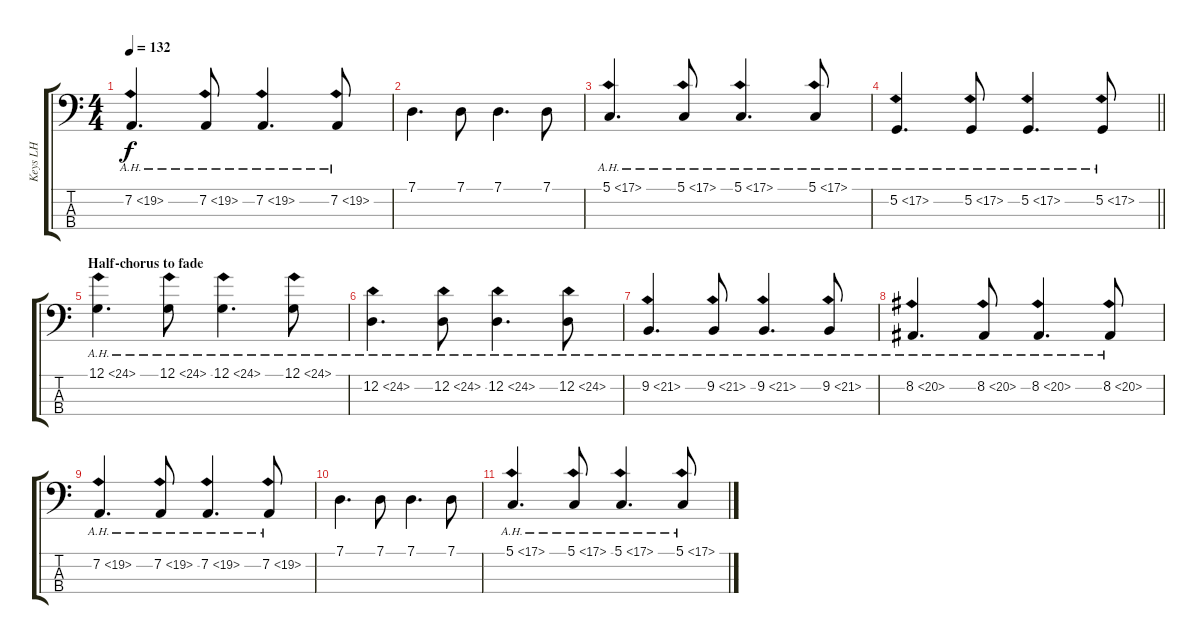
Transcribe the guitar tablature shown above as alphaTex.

\track ("Keys LH" "Keys LH") {instrument electricpiano1}
\staff {score tabs}
\tuning (G2 D2 A1 E1) {hide}
\ts (4 4)
\tempo 132
\clef f4
\ks c
7.2{ah 12}.4{d dy f} 7.2{ah 12}.8 7.2{ah 12}.4{d} 7.2{ah 12}.8 |
7.1.4{d} 7.1.8 7.1.4{d} 7.1.8 |
5.1{ah 12}.4{d} 5.1{ah 12}.8 5.1{ah 12}.4{d} 5.1{ah 12}.8 |
\barLineRight lightlight
5.2{ah 12}.4{d} 5.2{ah 12}.8 5.2{ah 12}.4{d} 5.2{ah 12}.8 |
\section ("" "Half-chorus to fade")
12.1{ah 12}.4{d volume 5} 12.1{ah 12}.8 12.1{ah 12}.4{d} 12.1{ah 12}.8 |
12.2{ah 12}.4{d} 12.2{ah 12}.8 12.2{ah 12}.4{d} 12.2{ah 12}.8 |
9.2{ah 12}.4{d} 9.2{ah 12}.8 9.2{ah 12}.4{d} 9.2{ah 12}.8 |
8.2{ah 12}.4{d} 8.2{ah 12}.8 8.2{ah 12}.4{d} 8.2{ah 12}.8 |
7.2{ah 12}.4{d volume 0} 7.2{ah 12}.8 7.2{ah 12}.4{d} 7.2{ah 12}.8 |
7.1.4{d} 7.1.8 7.1.4{d} 7.1.8 |
5.1{ah 12}.4{d} 5.1{ah 12}.8 5.1{ah 12}.4{d} 5.1{ah 12}.8
